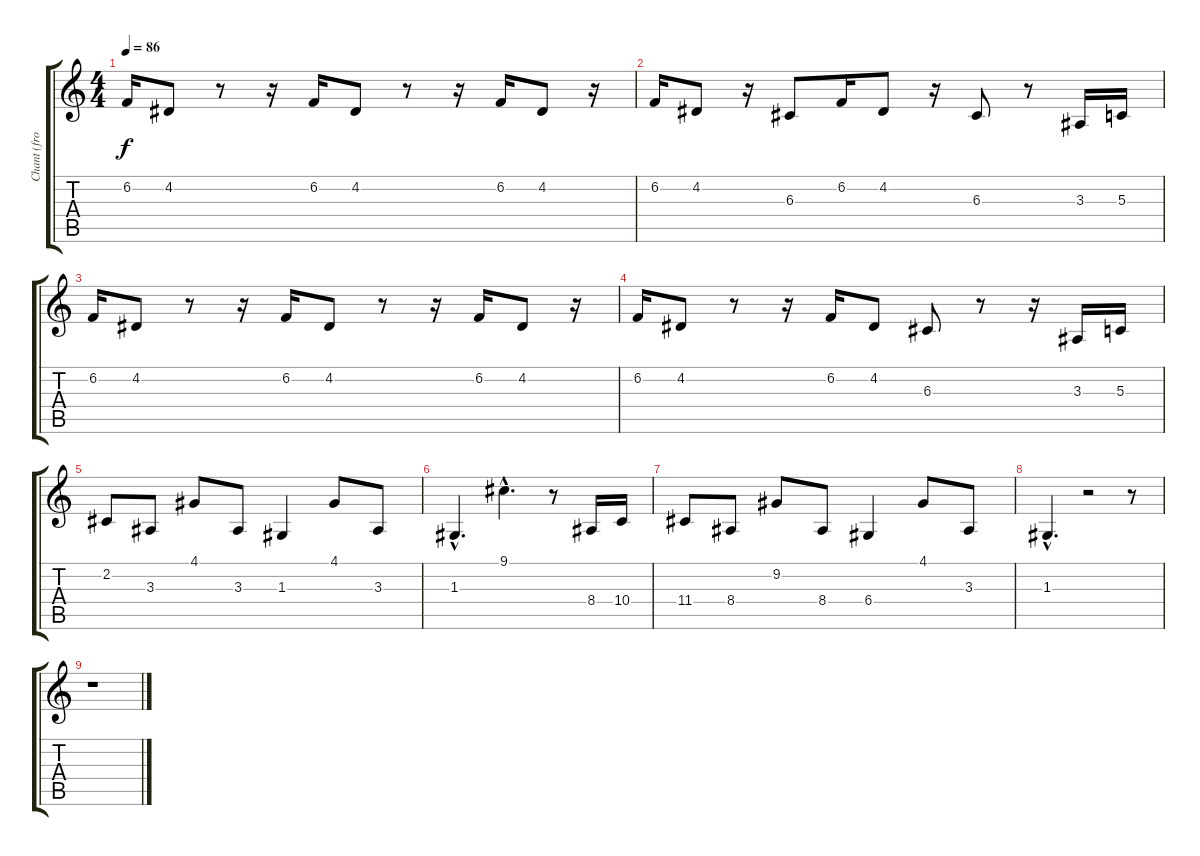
\track ("Chant (from MIDI)" "Chant (fro") {instrument trumpet}
\staff {score tabs}
\tuning (E4 B3 G3 D3 A2 E2) {hide}
\ts (4 4)
\tempo 86
\clef g2
\ks c
6.2.16{dy f} 4.2.8 r.8 r.16 6.2.16 4.2.8 r.8 r.16 6.2.16 4.2.8 r.16 |
6.2.16 4.2.8 r.16 6.3.8 6.2.16 4.2.8 r.16 6.3.8 r.8 3.3.16 5.3.16 |
6.2.16 4.2.8 r.8 r.16 6.2.16 4.2.8 r.8 r.16 6.2.16 4.2.8 r.16 |
6.2.16 4.2.8 r.8 r.16 6.2.16 4.2.8 6.3.8 r.8 r.16 3.3.16 5.3.16 |
2.2.8 3.3.8 4.1.8 3.3.8 1.3.4 4.1.8 3.3.8 |
1.3{hac}.4{d} 9.1{hac}.4{d} r.8 8.4.16 10.4.16 |
11.4.8 8.4.8 9.2.8 8.4.8 6.4.4 4.1.8 3.3.8 |
1.3{hac}.4{d} r.2 r.8 |
r.1
